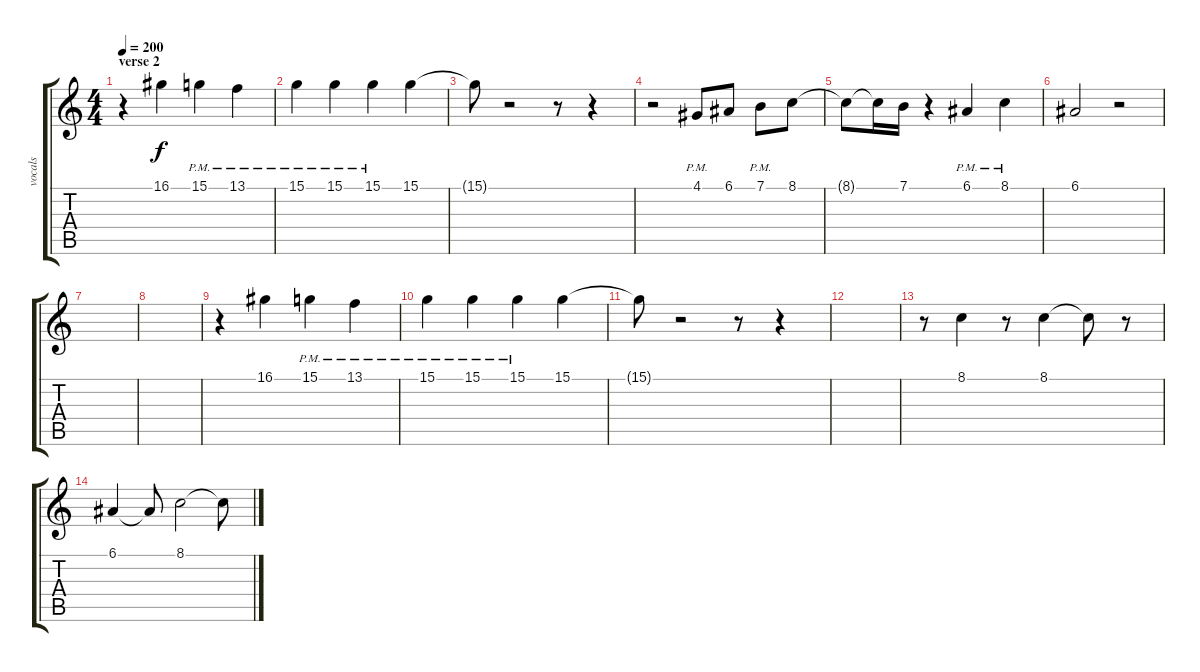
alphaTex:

\track ("vocals" "vocals") {instrument ocarina}
\staff {score tabs}
\tuning (E4 B3 G3 D3 A2 E2) {hide}
\ts (4 4)
\section ("" "verse 2")
\tempo 200
\clef g2
\ks c
r.4{dy f} 16.1.4 15.1{pm}.4 13.1{pm}.4 |
15.1{pm}.4 15.1{pm}.4 15.1{pm}.4 15.1.4 |
15.1{t}.8 r.2 r.8 r.4 |
r.2 4.1{pm}.8 6.1.8 7.1{pm}.8 8.1.8 |
8.1{t}.8 8.1{t}.16 7.1.16 r.4 6.1{pm}.4 8.1{pm}.4 |
6.1.2 r.2 |
|
|
r.4 16.1.4 15.1{pm}.4 13.1{pm}.4 |
15.1{pm}.4 15.1{pm}.4 15.1{pm}.4 15.1.4 |
15.1{t}.8 r.2 r.8 r.4 |
|
r.8 8.1.4 r.8 8.1.4 8.1{t}.8 r.8 |
6.1.4 6.1{t}.8 8.1.2 8.1{t}.8
